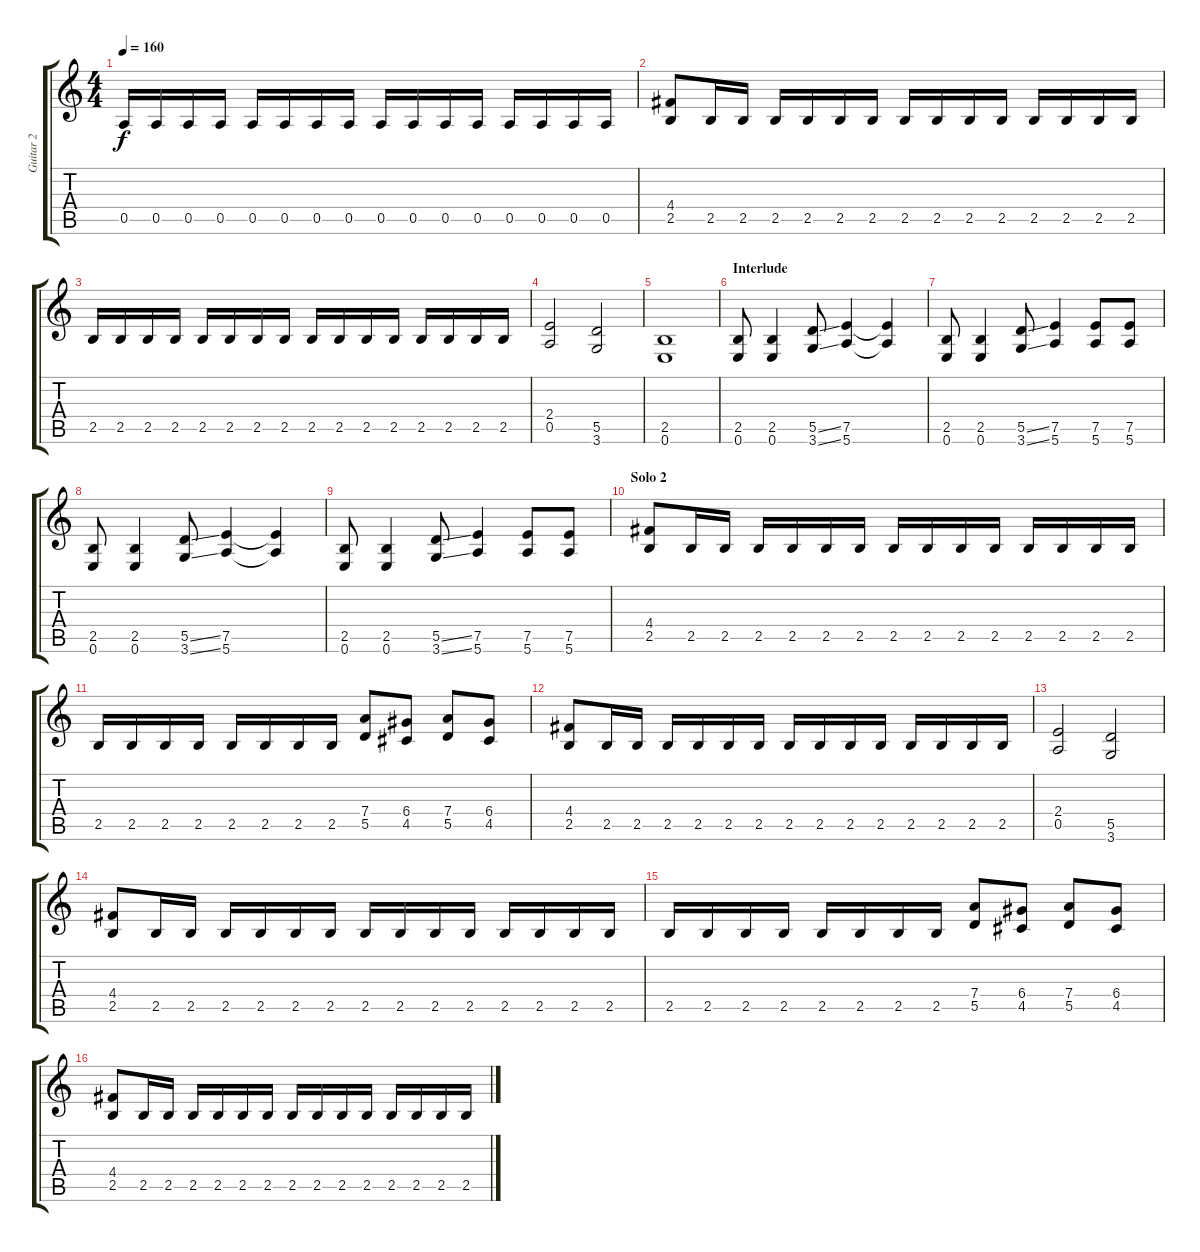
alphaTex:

\track ("Guitar 2" "Guitar 2") {instrument distortionguitar}
\staff {score tabs}
\tuning (E4 B3 G3 D3 A2 E2) {hide}
\ts (4 4)
\tempo 160
\clef g2
\ks c
0.5.16{dy f} 0.5.16 0.5.16 0.5.16 0.5.16 0.5.16 0.5.16 0.5.16 0.5.16 0.5.16 0.5.16 0.5.16 0.5.16 0.5.16 0.5.16 0.5.16 |
(4.4 2.5).8 2.5.16 2.5.16 2.5.16 2.5.16 2.5.16 2.5.16 2.5.16 2.5.16 2.5.16 2.5.16 2.5.16 2.5.16 2.5.16 2.5.16 |
2.5.16 2.5.16 2.5.16 2.5.16 2.5.16 2.5.16 2.5.16 2.5.16 2.5.16 2.5.16 2.5.16 2.5.16 2.5.16 2.5.16 2.5.16 2.5.16 |
(2.4 0.5).2 (5.5 3.6).2 |
(2.5 0.6).1 |
\section ("" "Interlude")
(2.5 0.6).8 (2.5 0.6).4 (5.5{ss} 3.6{ss}).8 (7.5 5.6).4 (7.5{t} 5.6{t}).4 |
(2.5 0.6).8 (2.5 0.6).4 (5.5{ss} 3.6{ss}).8 (7.5 5.6).4 (7.5 5.6).8 (7.5 5.6).8 |
(2.5 0.6).8 (2.5 0.6).4 (5.5{ss} 3.6{ss}).8 (7.5 5.6).4 (7.5{t} 5.6{t}).4 |
(2.5 0.6).8 (2.5 0.6).4 (5.5{ss} 3.6{ss}).8 (7.5 5.6).4 (7.5 5.6).8 (7.5 5.6).8 |
\section ("" "Solo 2")
(4.4 2.5).8 2.5.16 2.5.16 2.5.16 2.5.16 2.5.16 2.5.16 2.5.16 2.5.16 2.5.16 2.5.16 2.5.16 2.5.16 2.5.16 2.5.16 |
2.5.16 2.5.16 2.5.16 2.5.16 2.5.16 2.5.16 2.5.16 2.5.16 (7.4 5.5).8 (6.4 4.5).8 (7.4 5.5).8 (6.4 4.5).8 |
(4.4 2.5).8 2.5.16 2.5.16 2.5.16 2.5.16 2.5.16 2.5.16 2.5.16 2.5.16 2.5.16 2.5.16 2.5.16 2.5.16 2.5.16 2.5.16 |
(2.4 0.5).2 (5.5 3.6).2 |
(4.4 2.5).8 2.5.16 2.5.16 2.5.16 2.5.16 2.5.16 2.5.16 2.5.16 2.5.16 2.5.16 2.5.16 2.5.16 2.5.16 2.5.16 2.5.16 |
2.5.16 2.5.16 2.5.16 2.5.16 2.5.16 2.5.16 2.5.16 2.5.16 (7.4 5.5).8 (6.4 4.5).8 (7.4 5.5).8 (6.4 4.5).8 |
(4.4 2.5).8 2.5.16 2.5.16 2.5.16 2.5.16 2.5.16 2.5.16 2.5.16 2.5.16 2.5.16 2.5.16 2.5.16 2.5.16 2.5.16 2.5.16
